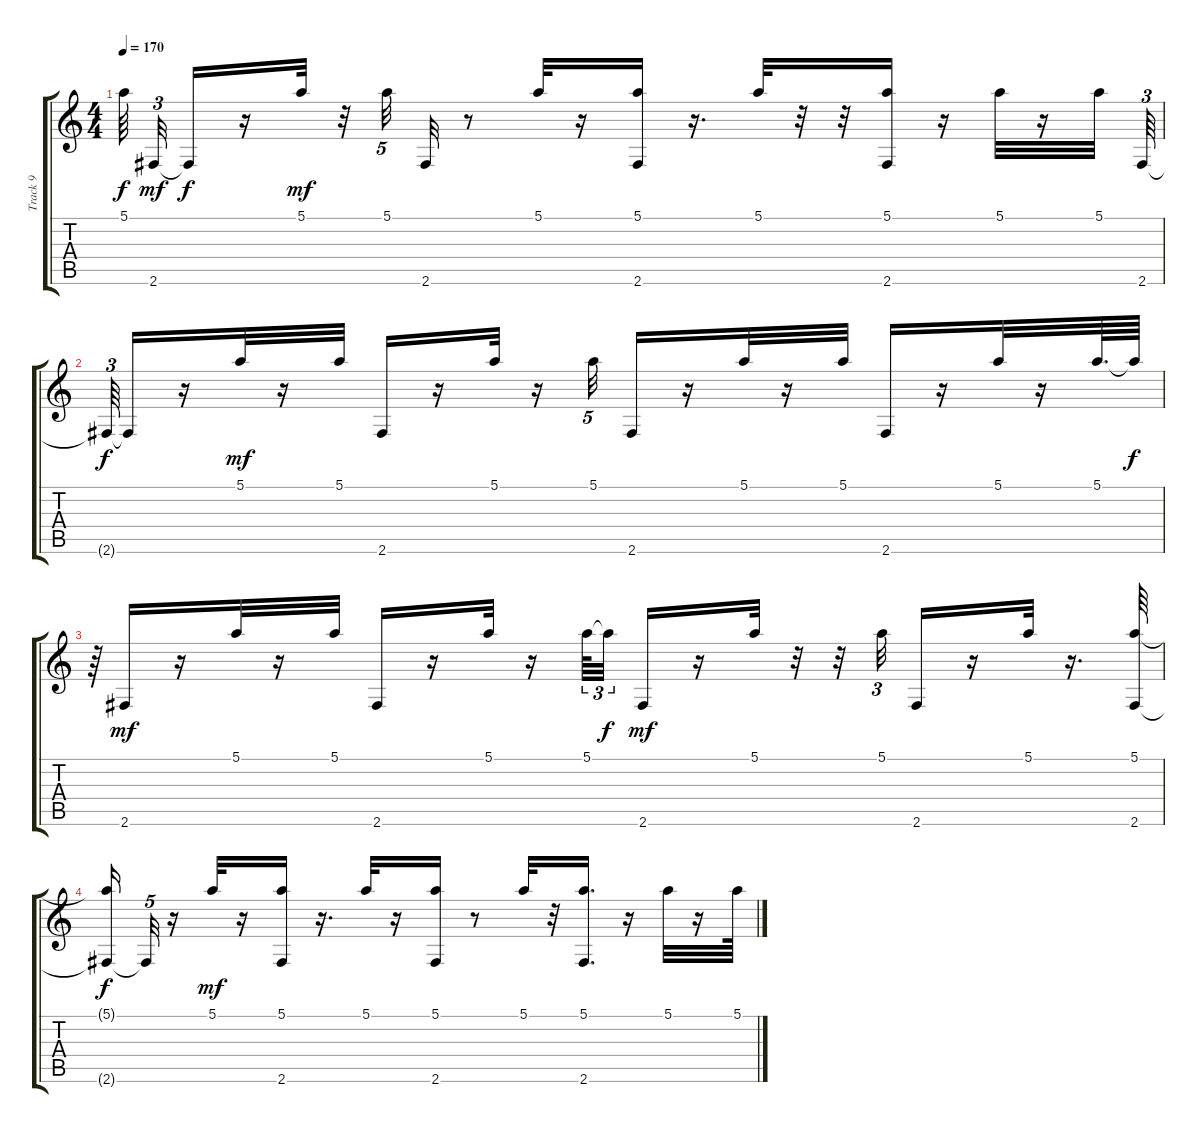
\track ("Track 9" "Track 9") {instrument acousticguitarsteel}
\staff {score tabs}
\tuning (E4 B3 G3 D3 A2 E2) {hide}
\ts (4 4)
\tempo 170
\clef g2
\ks c
5.1{t}.64{dy f} 2.6.32{tu (3 2) dy mf} 2.6{t}.16{dy f} r.16 5.1.32{dy mf} r.32 5.1.32{tu (5 4)} 2.6.32 r.8 5.1.32 r.16 (5.1 2.6).16 r.16{d} 5.1.32 r.32 r.32 (5.1 2.6).16 r.16 5.1.32 r.16 5.1.32 2.6.64{tu (3 2)} |
2.6{t}.64{tu (3 2) dy f} 2.6{t}.16 r.16 5.1.32{dy mf} r.16 5.1.32 2.6.16 r.16 5.1.32 r.16 5.1.32{tu (5 4)} 2.6.16 r.16 5.1.32 r.16 5.1.32 2.6.16 r.16 5.1.32 r.16 5.1.64{d} 5.1{t}.64{dy f} |
r.64 2.6.16{dy mf} r.16 5.1.32 r.16 5.1.32 2.6.16 r.16 5.1.32 r.16 5.1.64{tu (3 2)} 5.1{t}.32{tu (3 2) dy f} 2.6.16{dy mf} r.16 5.1.32 r.32 r.32 5.1.32{tu (3 2)} 2.6.16 r.16 5.1.32 r.16{d} (5.1 2.6).64 |
(5.1{t} 2.6{t}).16{dy f} 2.6{t}.32{tu (5 4)} r.16 5.1.32{dy mf} r.16 (5.1 2.6).16 r.16{d} 5.1.32 r.16 (5.1 2.6).16 r.8 5.1.32 r.32 (5.1 2.6).16{d} r.16 5.1.32 r.16 5.1.64
